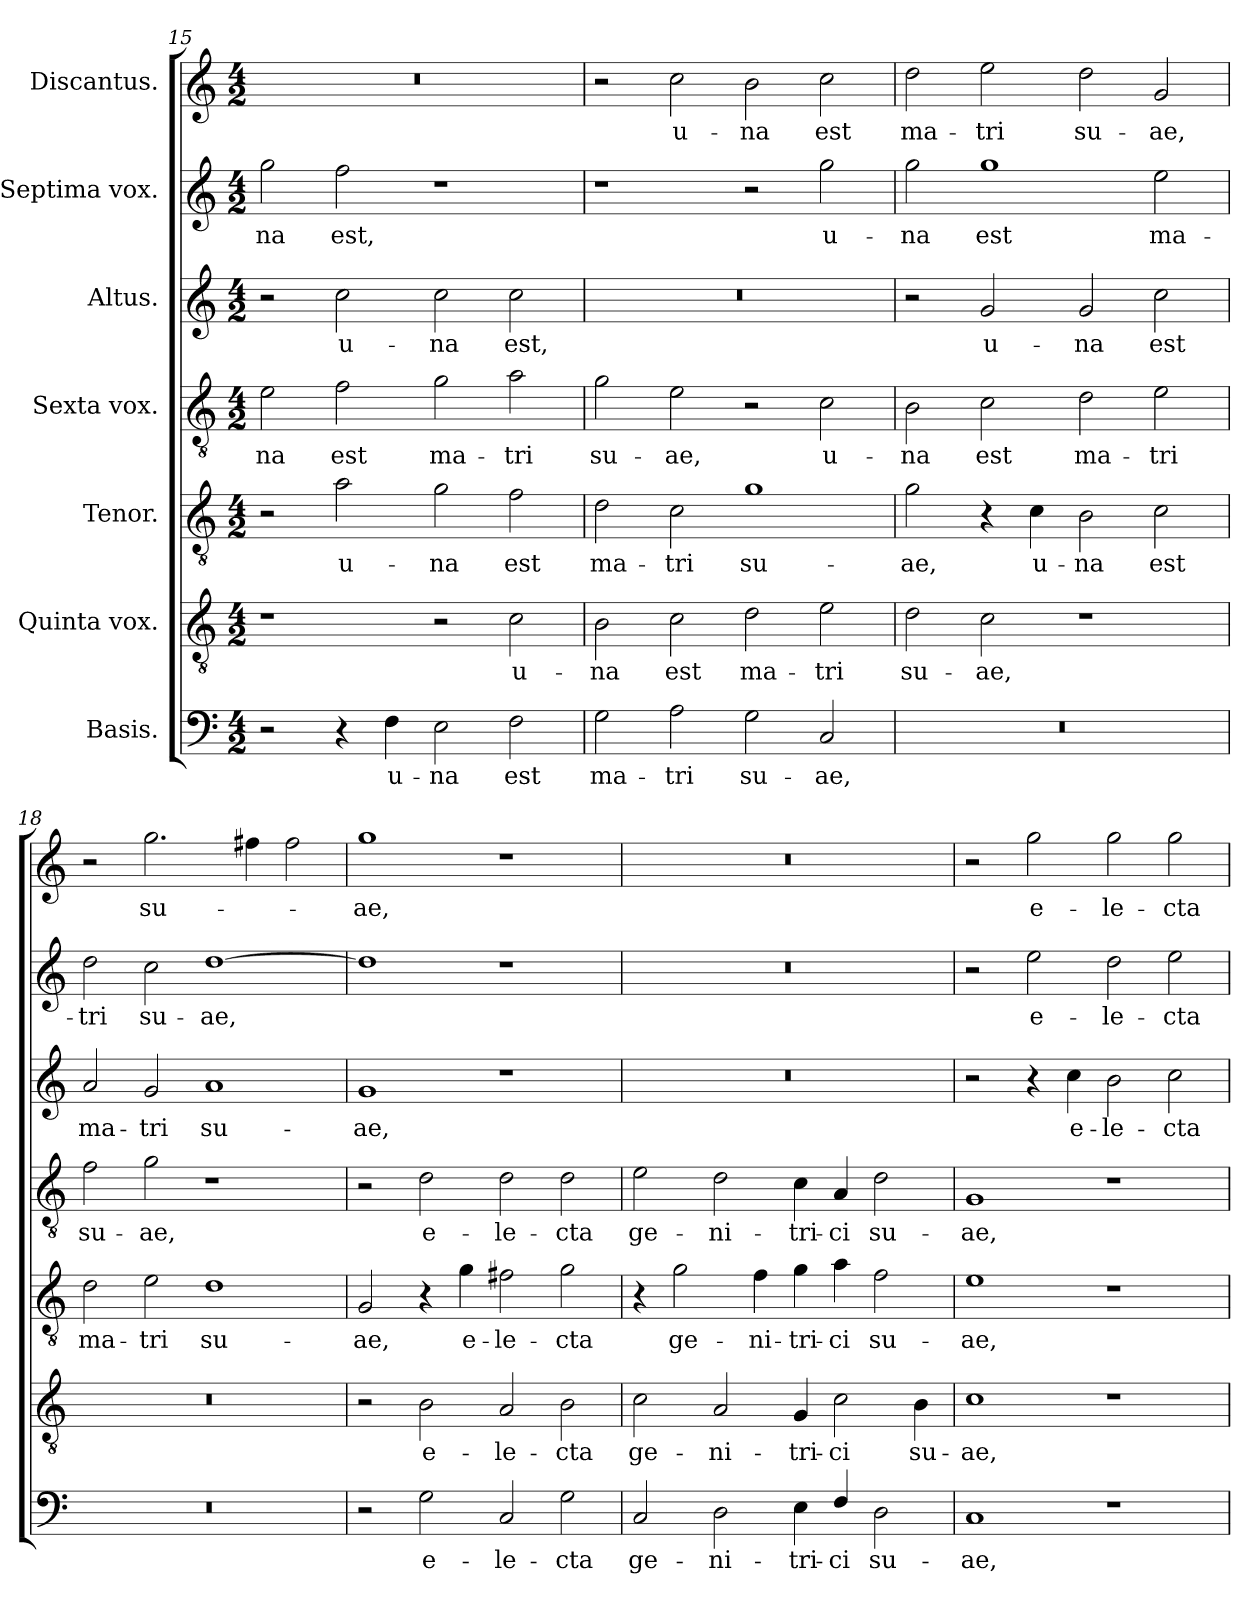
**kern	**text	**kern	**text	**kern	**text	**kern	**text	**kern	**text	**kern	**text	**kern	**text
*part7	*part7	*part6	*part6	*part5	*part5	*part4	*part4	*part3	*part3	*part2	*part2	*part1	*part1
*staff7	*staff7	*staff6	*staff6	*staff5	*staff5	*staff4	*staff4	*staff3	*staff3	*staff2	*staff2	*staff1	*staff1
*I"Basis.	*	*I"Quinta vox.	*	*I"Tenor.	*	*I"Sexta vox.	*	*I"Altus.	*	*I"Septima vox.	*	*I"Discantus.	*
*clefF4	*	*clefGv2	*	*clefGv2	*	*clefGv2	*	*clefG2	*	*clefG2	*	*clefG2	*
*k[]	*	*k[]	*	*k[]	*	*k[]	*	*k[]	*	*k[]	*	*k[]	*
*M4/2	*	*M4/2	*	*M4/2	*	*M4/2	*	*M4/2	*	*M4/2	*	*M4/2	*
=15	=15	=15	=15	=15	=15	=15	=15	=15	=15	=15	=15	=15	=15
!	!	!	!	!	!	!	!LO:LY:b	!	!	!	!LO:LY:b	!	!
2r	.	1r	.	2r	.	2e\	-na	2r	.	2gg\	-na	0r	.
!	!	!	!	!	!LO:LY:b	!	!LO:LY:b	!	!LO:LY:b	!	!LO:LY:b	!	!
4r	.	.	.	2a\	u-	2f\	est	2cc\	u-	2ff\	est,	.	.
!	!LO:LY:b	!	!	!	!	!	!	!	!	!	!	!	!
4F\	u-	.	.	.	.	.	.	.	.	.	.	.	.
!	!LO:LY:b	!	!	!	!LO:LY:b	!	!LO:LY:b	!	!LO:LY:b	!	!	!	!
2E\	-na	2r	.	2g\	-na	2g\	ma-	2cc\	-na	1r	.	.	.
!	!LO:LY:b	!	!LO:LY:b	!	!LO:LY:b	!	!LO:LY:b	!	!LO:LY:b	!	!	!	!
2F\	est	2c\	u-	2f\	est	2a\	-tri	2cc\	est,	.	.	.	.
=16	=16	=16	=16	=16	=16	=16	=16	=16	=16	=16	=16	=16	=16
!	!LO:LY:b	!	!LO:LY:b	!	!LO:LY:b	!	!LO:LY:b	!	!	!	!	!	!
2G\	ma-	2B\	-na	2d\	ma-	2g\	su-	0r	.	1r	.	2r	.
!	!LO:LY:b	!	!LO:LY:b	!	!LO:LY:b	!	!LO:LY:b	!	!	!	!	!	!LO:LY:b
2A\	-tri	2c\	est	2c\	-tri	2e\	-ae,	.	.	.	.	2cc\	u-
!	!LO:LY:b	!	!LO:LY:b	!	!LO:LY:b	!	!	!	!	!	!	!	!LO:LY:b
2G\	su-	2d\	ma-	1g	su-	2r	.	.	.	2r	.	2b\	-na
!	!LO:LY:b	!	!LO:LY:b	!	!	!	!LO:LY:b	!	!	!	!LO:LY:b	!	!LO:LY:b
2C/	-ae,	2e\	-tri	.	.	2c\	u-	.	.	2gg\	u-	2cc\	est
=17	=17	=17	=17	=17	=17	=17	=17	=17	=17	=17	=17	=17	=17
!	!	!	!LO:LY:b	!	!LO:LY:b	!	!LO:LY:b	!	!	!	!LO:LY:b	!	!LO:LY:b
0r	.	2d\	su-	2g\	-ae,	2B\	-na	2r	.	2gg\	-na	2dd\	ma-
!	!	!	!LO:LY:b	!	!	!	!LO:LY:b	!	!LO:LY:b	!	!LO:LY:b	!	!LO:LY:b
.	.	2c\	-ae,	4r	.	2c\	est	2g/	u-	1gg	est	2ee\	-tri
!	!	!	!	!	!LO:LY:b	!	!	!	!	!	!	!	!
.	.	.	.	4c\	u-	.	.	.	.	.	.	.	.
!	!	!	!	!	!LO:LY:b	!	!LO:LY:b	!	!LO:LY:b	!	!	!	!LO:LY:b
.	.	1r	.	2B\	-na	2d\	ma-	2g/	-na	.	.	2dd\	su-
!	!	!	!	!	!LO:LY:b	!	!LO:LY:b	!	!LO:LY:b	!	!LO:LY:b	!	!LO:LY:b
.	.	.	.	2c\	est	2e\	-tri	2cc\	est	2ee\	ma-	2g/	-ae,
=18	=18	=18	=18	=18	=18	=18	=18	=18	=18	=18	=18	=18	=18
!	!	!	!	!	!LO:LY:b	!	!LO:LY:b	!	!LO:LY:b	!	!LO:LY:b	!	!
0r	.	0r	.	2d\	ma-	2f\	su-	2a/	ma-	2dd\	-tri	2r	.
!	!	!	!	!	!LO:LY:b	!	!LO:LY:b	!	!LO:LY:b	!	!LO:LY:b	!	!LO:LY:b
.	.	.	.	2e\	-tri	2g\	-ae,	2g/	-tri	2cc\	su-	2.gg\	su-
!	!	!	!	!	!LO:LY:b	!	!	!	!LO:LY:b	!	!LO:LY:b	!	!
.	.	.	.	1d	su-	1r	.	1a	su-	[1dd	-ae,	.	.
.	.	.	.	.	.	.	.	.	.	.	.	4ff#X\	.
.	.	.	.	.	.	.	.	.	.	.	.	2ff#\	.
=19	=19	=19	=19	=19	=19	=19	=19	=19	=19	=19	=19	=19	=19
!	!	!	!	!	!LO:LY:b	!	!	!	!LO:LY:b	!	!	!	!LO:LY:b
2r	.	2r	.	2G/	-ae,	2r	.	1g	-ae,	1dd]	.	1gg	-ae,
!	!LO:LY:b	!	!LO:LY:b	!	!	!	!LO:LY:b	!	!	!	!	!	!
2G\	e-	2B\	e-	4r	.	2d\	e-	.	.	.	.	.	.
!	!	!	!	!	!LO:LY:b	!	!	!	!	!	!	!	!
.	.	.	.	4g\	e-	.	.	.	.	.	.	.	.
!	!LO:LY:b	!	!LO:LY:b	!	!LO:LY:b	!	!LO:LY:b	!	!	!	!	!	!
2C/	-le-	2A/	-le-	2f#X\	-le-	2d\	-le-	1r	.	1r	.	1r	.
!	!LO:LY:b	!	!LO:LY:b	!	!LO:LY:b	!	!LO:LY:b	!	!	!	!	!	!
2G\	-cta	2B\	-cta	2g\	-cta	2d\	-cta	.	.	.	.	.	.
!!LO:LB:g=z
=20	=20	=20	=20	=20	=20	=20	=20	=20	=20	=20	=20	=20	=20
!	!LO:LY:b	!	!LO:LY:b	!	!	!	!LO:LY:b	!	!	!	!	!	!
2C/	ge-	2c\	ge-	4r	.	2e\	ge-	0r	.	0r	.	0r	.
!	!	!	!	!	!LO:LY:b	!	!	!	!	!	!	!	!
.	.	.	.	2g\	ge-	.	.	.	.	.	.	.	.
!	!LO:LY:b	!	!LO:LY:b	!	!	!	!LO:LY:b	!	!	!	!	!	!
2D\	-ni-	2A/	-ni-	.	.	2d\	-ni-	.	.	.	.	.	.
!	!	!	!	!	!LO:LY:b	!	!	!	!	!	!	!	!
.	.	.	.	4f\	-ni-	.	.	.	.	.	.	.	.
!	!LO:LY:b	!	!LO:LY:b	!	!LO:LY:b	!	!LO:LY:b	!	!	!	!	!	!
4E\	-tri-	4G/	-tri-	4g\	-tri-	4c\	-tri-	.	.	.	.	.	.
!	!LO:LY:b	!	!LO:LY:b	!	!LO:LY:b	!	!LO:LY:b	!	!	!	!	!	!
4F/	-ci	2c\	-ci	4a\	-ci	4A/	-ci	.	.	.	.	.	.
!	!LO:LY:b	!	!	!	!LO:LY:b	!	!LO:LY:b	!	!	!	!	!	!
2D\	su-	.	.	2f\	su-	2d\	su-	.	.	.	.	.	.
!	!	!	!LO:LY:b	!	!	!	!	!	!	!	!	!	!
.	.	4B\	su-	.	.	.	.	.	.	.	.	.	.
=21	=21	=21	=21	=21	=21	=21	=21	=21	=21	=21	=21	=21	=21
!	!LO:LY:b	!	!LO:LY:b	!	!LO:LY:b	!	!LO:LY:b	!	!	!	!	!	!
1C	-ae,	1c	-ae,	1e	-ae,	1G	-ae,	2r	.	2r	.	2r	.
!	!	!	!	!	!	!	!	!	!	!	!LO:LY:b	!	!LO:LY:b
.	.	.	.	.	.	.	.	4r	.	2ee\	e-	2gg\	e-
!	!	!	!	!	!	!	!	!	!LO:LY:b	!	!	!	!
.	.	.	.	.	.	.	.	4cc\	e-	.	.	.	.
!	!	!	!	!	!	!	!	!	!LO:LY:b	!	!LO:LY:b	!	!LO:LY:b
1r	.	1r	.	1r	.	1r	.	2b\	-le-	2dd\	-le-	2gg\	-le-
!	!	!	!	!	!	!	!	!	!LO:LY:b	!	!LO:LY:b	!	!LO:LY:b
.	.	.	.	.	.	.	.	2cc\	-cta	2ee\	-cta	2gg\	-cta
=	=	=	=	=	=	=	=	=	=	=	=	=	=
*-	*-	*-	*-	*-	*-	*-	*-	*-	*-	*-	*-	*-	*-
